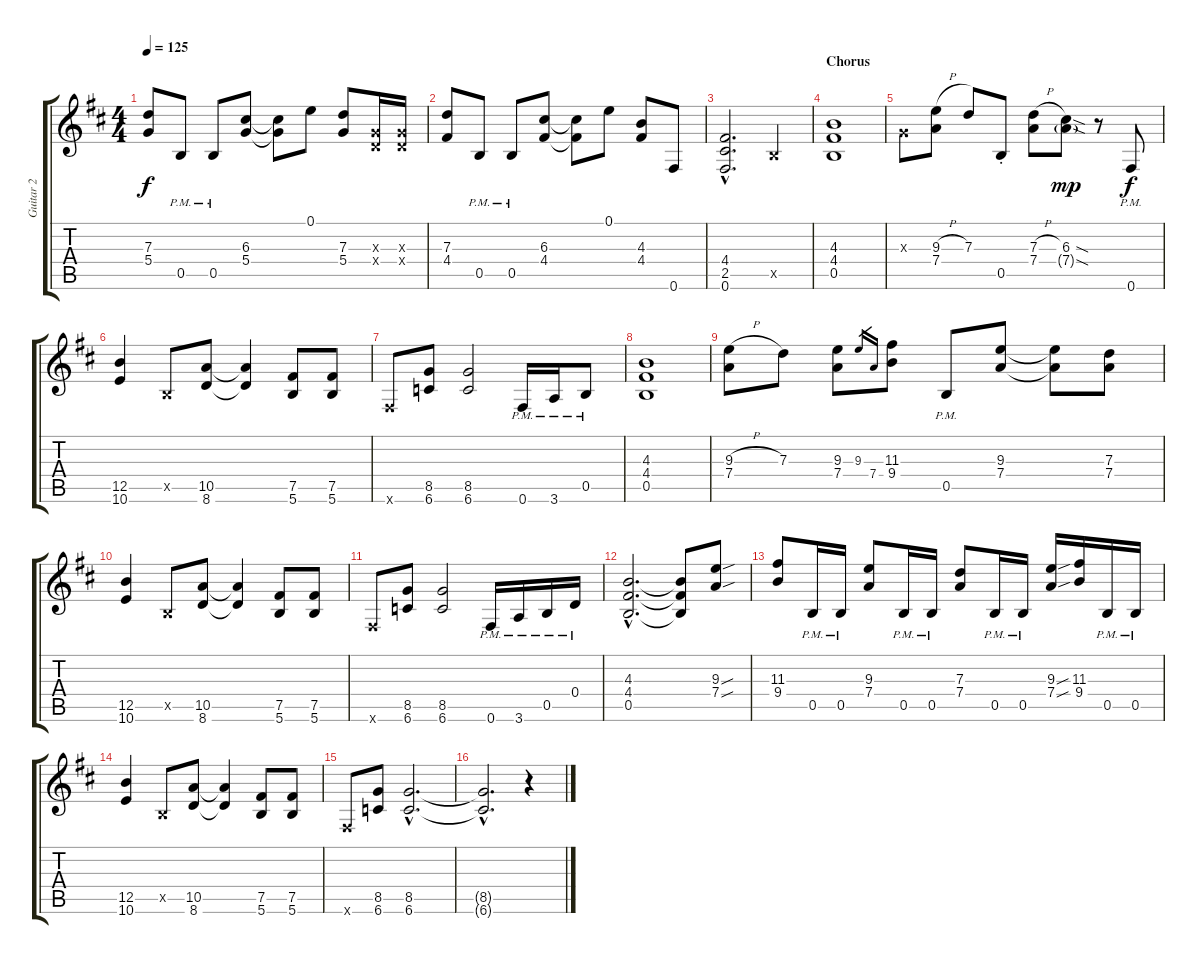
\track ("Guitar 2" "Guitar 2") {instrument distortionguitar}
\staff {score tabs}
\tuning (E4 B3 G3 D3 B2 Gb2) {hide}
\ts (4 4)
\tempo 125
\clef g2
\ks bminor
(7.3 5.4).8{dy f} 0.5{pm}.8 0.5{pm}.8 (6.3 5.4).8 (6.3{t} 5.4{t}).8 0.1.8 (7.3 5.4).8 (0.3{x} 0.4{x}).16 (0.3{x} 0.4{x}).16 |
(7.3 4.4).8 0.5{pm}.8 0.5{pm}.8 (6.3 4.4).8 (6.3{t} 4.4{t}).8 0.1.8 (4.3 4.4).8 0.6.8 |
(4.4{hac} 2.5{hac} 0.6{hac}).2{d} 0.5{x}.4 |
\section ("" "Chorus")
(4.3 4.4 0.5).1 |
0.3{x}.8 (9.3{h} 7.4).8 7.3.8 0.5{st}.8 (7.3{h} 7.4).8 (6.3{sod} 7.4{sod g}).8{dy mp} r.8 0.6{pm}.8{dy f} |
(12.5 10.6).4 0.5{x}.8 (10.5 8.6).8 (10.5{t} 8.6{t}).4 (7.5 5.6).8 (7.5 5.6).8 |
0.6{x}.8 (8.5 6.6).8 (8.5 6.6).2 0.6{pm}.16 3.6{pm}.16 0.5{pm}.8 |
(4.3 4.4 0.5).1 |
(9.3{h} 7.4).8 7.3.8 (9.3 7.4).8 9.3.16{gr} 7.4.16{gr} (11.3 9.4).8 0.5{pm}.8 (9.3 7.4).8 (9.3{t} 7.4{t}).8 (7.3 7.4).8 |
(12.5 10.6).4 0.5{x}.8 (10.5 8.6).8 (10.5{t} 8.6{t}).4 (7.5 5.6).8 (7.5 5.6).8 |
0.6{x}.8 (8.5 6.6).8 (8.5 6.6).2 0.6{pm}.16 3.6{pm}.16 0.5{pm}.16 0.4{pm}.16 |
(4.3{hac} 4.4{hac} 0.5{hac}).2{d} (4.3{t} 4.4{t} 0.5{t}).8 (9.3{sou} 7.4{sou}).8 |
(11.3 9.4).8 0.5{pm}.16 0.5{pm}.16 (9.3 7.4).8 0.5{pm}.16 0.5{pm}.16 (7.3 7.4).8 0.5{pm}.16 0.5{pm}.16 (9.3{sou} 7.4{sou}).16 (11.3 9.4).16 0.5{pm}.16 0.5{pm}.16 |
(12.5 10.6).4 0.5{x}.8 (10.5 8.6).8 (10.5{t} 8.6{t}).4 (7.5 5.6).8 (7.5 5.6).8 |
0.6{x}.8 (8.5 6.6).8 (8.5{hac} 6.6{hac}).2{d} |
(8.5{hac t} 6.6{hac t}).2{d} r.4
